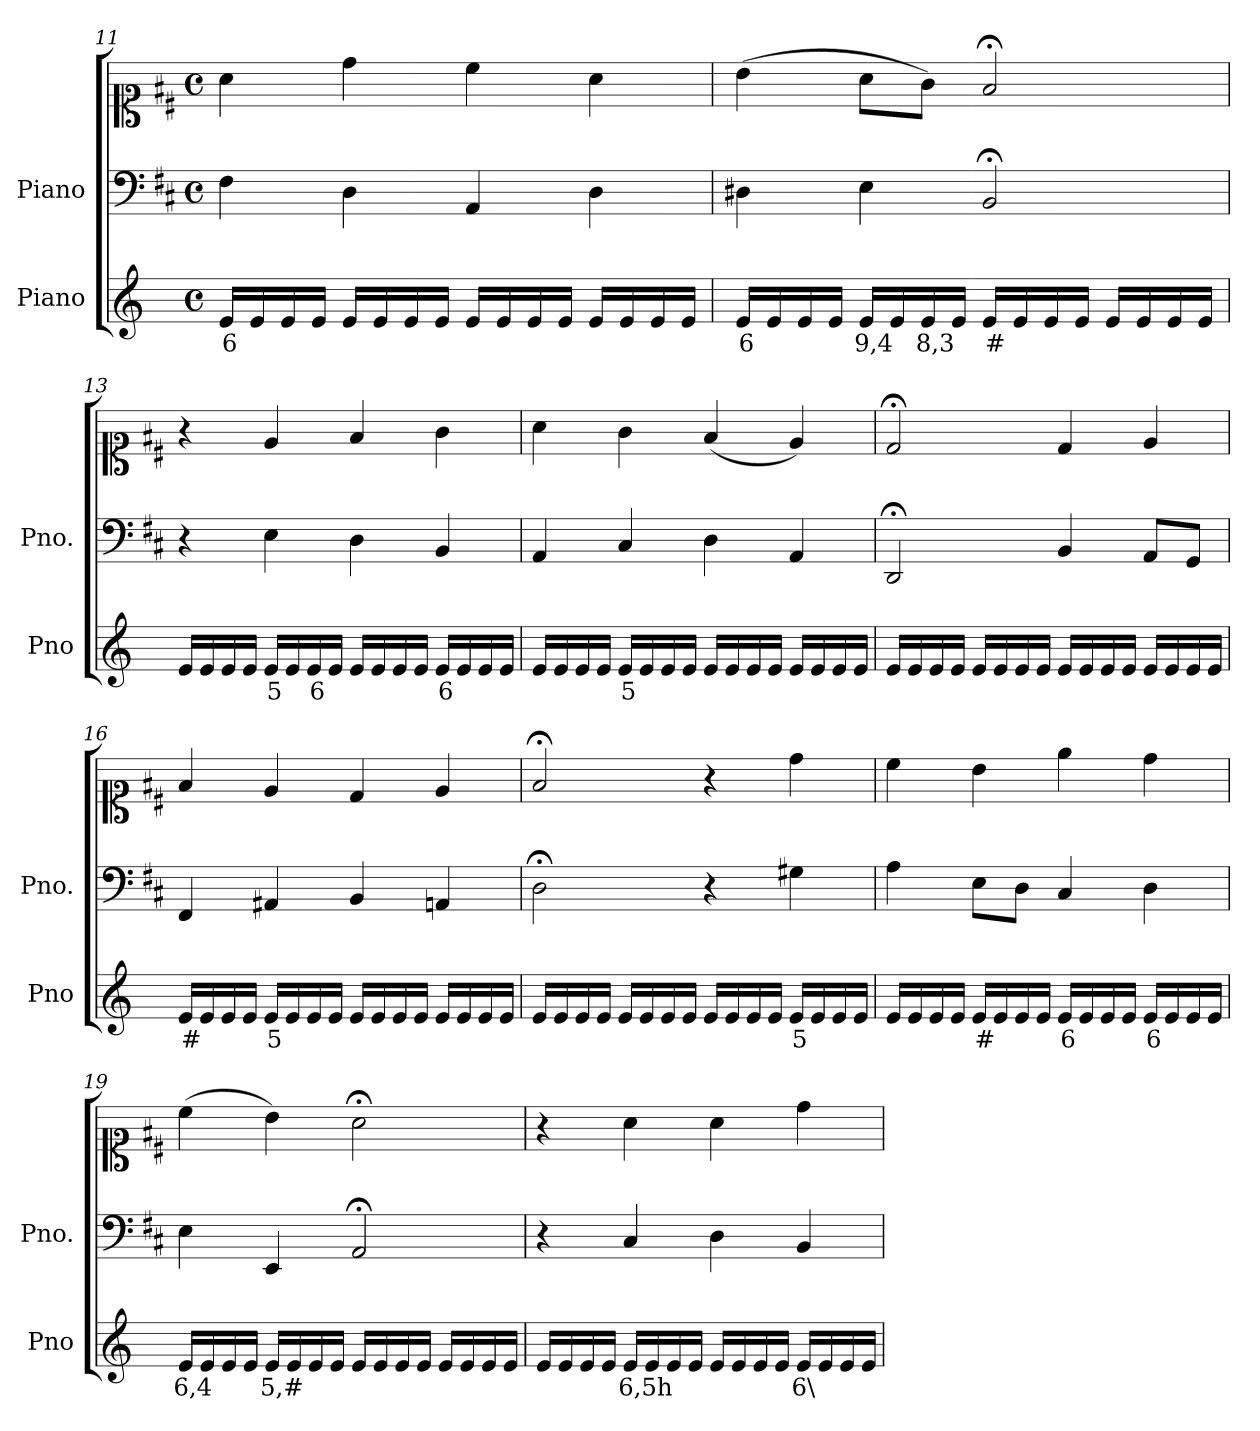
**kern	**text	**kern	**kern
*part2	*part2	*part1	*part1
*staff3	*staff3	*staff2	*staff1
*I"Piano	*	*I"Piano	*
*I'Pno	*	*I'Pno.	*
*clefG2	*	*clefF4	*clefC1
*k[]	*	*k[f#c#]	*k[f#c#]
*M4/4	*	*M4/4	*M4/4
*met(c)	*	*met(c)	*met(c)
=11	=11	=11	=11
!	!LO:LY:b	!	!
16e/LL	6	4F#\	4a\
16e/	.	.	.
16e/	.	.	.
16e/JJ	.	.	.
16e/LL	.	4D\	4dd\
16e/	.	.	.
16e/	.	.	.
16e/JJ	.	.	.
16e/LL	.	4AA/	4cc#\
16e/	.	.	.
16e/	.	.	.
16e/JJ	.	.	.
16e/LL	.	4D\	4a\
16e/	.	.	.
16e/	.	.	.
16e/JJ	.	.	.
=12	=12	=12	=12
!	!LO:LY:b	!	!
16e/LL	6	4D#X\	(>4b\
16e/	.	.	.
16e/	.	.	.
16e/JJ	.	.	.
!	!LO:LY:b	!	!
16e/LL	9,4	4E\	8a\L
16e/	.	.	.
!	!LO:LY:b	!	!
16e/	8,3	.	8g\J)
16e/JJ	.	.	.
!	!LO:LY:b	!	!
16e/LL	#	2BB;</	2f#;</
16e/	.	.	.
16e/	.	.	.
16e/JJ	.	.	.
16e/LL	.	.	.
16e/	.	.	.
16e/	.	.	.
16e/JJ	.	.	.
=13	=13	=13	=13
16e/LL	.	4r	4r
16e/	.	.	.
16e/	.	.	.
16e/JJ	.	.	.
!	!LO:LY:b	!	!
16e/LL	5	4E\	4e/
16e/	.	.	.
!	!LO:LY:b	!	!
16e/	6	.	.
16e/JJ	.	.	.
16e/LL	.	4D\	4f#/
16e/	.	.	.
16e/	.	.	.
16e/JJ	.	.	.
!	!LO:LY:b	!	!
16e/LL	6	4BB/	4g\
16e/	.	.	.
16e/	.	.	.
16e/JJ	.	.	.
=14	=14	=14	=14
16e/LL	.	4AA/	4a\
16e/	.	.	.
16e/	.	.	.
16e/JJ	.	.	.
!	!LO:LY:b	!	!
16e/LL	5	4C#/	4g\
16e/	.	.	.
16e/	.	.	.
16e/JJ	.	.	.
16e/LL	.	4D\	(<4f#/
16e/	.	.	.
16e/	.	.	.
16e/JJ	.	.	.
16e/LL	.	4AA/	4e/)
16e/	.	.	.
16e/	.	.	.
16e/JJ	.	.	.
=15	=15	=15	=15
16e/LL	.	2DD;</	2d;</
16e/	.	.	.
16e/	.	.	.
16e/JJ	.	.	.
16e/LL	.	.	.
16e/	.	.	.
16e/	.	.	.
16e/JJ	.	.	.
16e/LL	.	4BB/	4d/
16e/	.	.	.
16e/	.	.	.
16e/JJ	.	.	.
16e/LL	.	8AA/L	4e/
16e/	.	.	.
16e/	.	8GG/J	.
16e/JJ	.	.	.
=16	=16	=16	=16
!	!LO:LY:b	!	!
16e/LL	#	4FF#/	4f#/
16e/	.	.	.
16e/	.	.	.
16e/JJ	.	.	.
!	!LO:LY:b	!	!
16e/LL	5	4AA#X/	4e/
16e/	.	.	.
16e/	.	.	.
16e/JJ	.	.	.
16e/LL	.	4BB/	4d/
16e/	.	.	.
16e/	.	.	.
16e/JJ	.	.	.
16e/LL	.	4AAn/	4e/
16e/	.	.	.
16e/	.	.	.
16e/JJ	.	.	.
=17	=17	=17	=17
16e/LL	.	2D;<\	2f#;</
16e/	.	.	.
16e/	.	.	.
16e/JJ	.	.	.
16e/LL	.	.	.
16e/	.	.	.
16e/	.	.	.
16e/JJ	.	.	.
16e/LL	.	4r	4r
16e/	.	.	.
16e/	.	.	.
16e/JJ	.	.	.
!	!LO:LY:b	!	!
16e/LL	5	4G#X\	4dd\
16e/	.	.	.
16e/	.	.	.
16e/JJ	.	.	.
=18	=18	=18	=18
16e/LL	.	4A\	4cc#\
16e/	.	.	.
16e/	.	.	.
16e/JJ	.	.	.
!	!LO:LY:b	!	!
16e/LL	#	8E\L	4b\
16e/	.	.	.
!	!LO:LY:b	!	!
16e/	_	8D\J	.
16e/JJ	.	.	.
!	!LO:LY:b	!	!
16e/LL	6	4C#/	4ee\
16e/	.	.	.
16e/	.	.	.
16e/JJ	.	.	.
!	!LO:LY:b	!	!
16e/LL	6	4D\	4dd\
16e/	.	.	.
16e/	.	.	.
16e/JJ	.	.	.
=19	=19	=19	=19
!	!LO:LY:b	!	!
16e/LL	6,4	4E\	(>4cc#\
16e/	.	.	.
16e/	.	.	.
16e/JJ	.	.	.
!	!LO:LY:b	!	!
16e/LL	5,#	4EE/	4b\)
16e/	.	.	.
16e/	.	.	.
16e/JJ	.	.	.
16e/LL	.	2AA;</	2a;<\
16e/	.	.	.
16e/	.	.	.
16e/JJ	.	.	.
16e/LL	.	.	.
16e/	.	.	.
16e/	.	.	.
16e/JJ	.	.	.
=20	=20	=20	=20
16e/LL	.	4r	4r
16e/	.	.	.
16e/	.	.	.
16e/JJ	.	.	.
!	!LO:LY:b	!	!
16e/LL	6,5h	4C#/	4a\
16e/	.	.	.
16e/	.	.	.
16e/JJ	.	.	.
16e/LL	.	4D\	4a\
16e/	.	.	.
16e/	.	.	.
16e/JJ	.	.	.
!	!LO:LY:b	!	!
16e/LL	6\	4BB/	4dd\
16e/	.	.	.
16e/	.	.	.
16e/JJ	.	.	.
=	=	=	=
*-	*-	*-	*-
